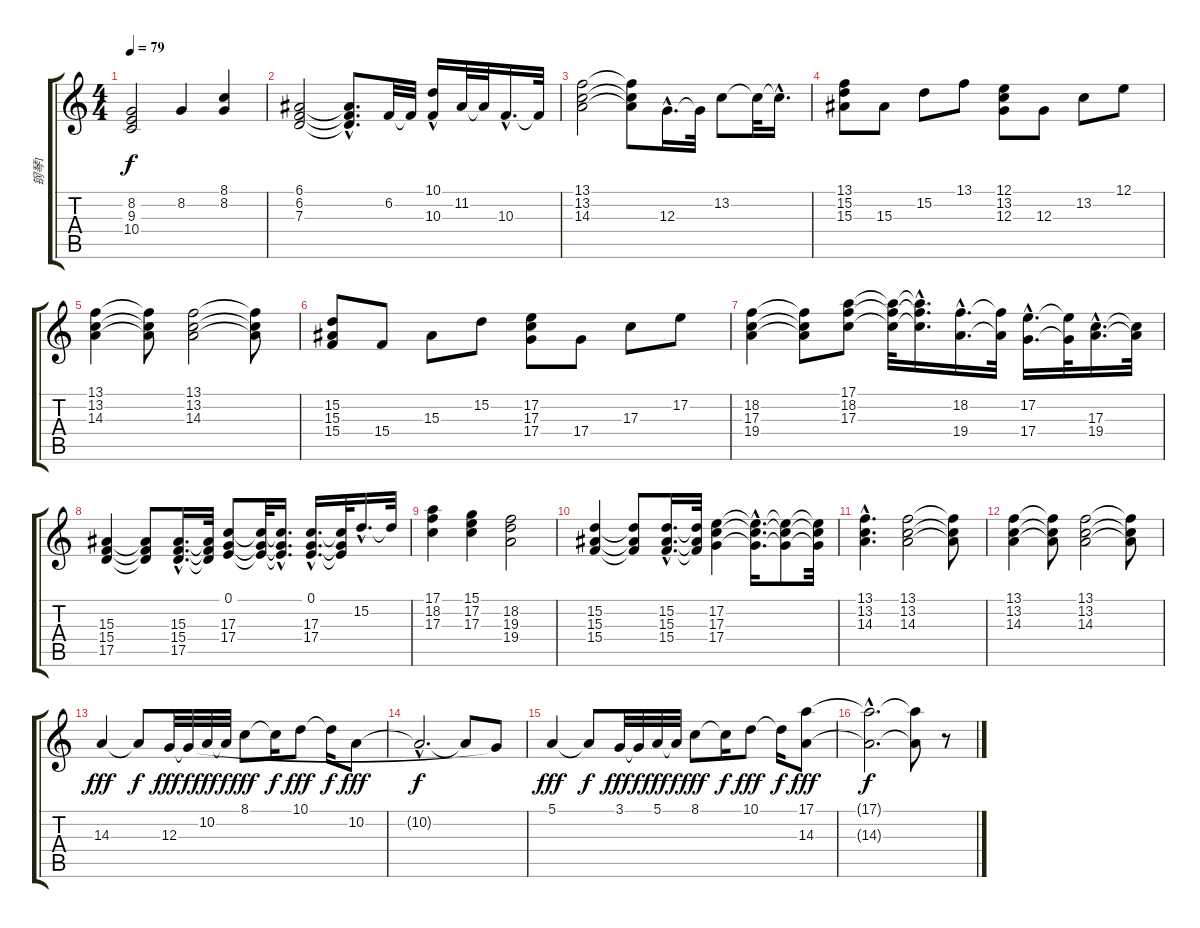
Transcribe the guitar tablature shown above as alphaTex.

\track ("钢琴1" "钢琴1") {instrument electricgrandpiano}
\staff {score tabs}
\tuning (E4 B3 G3 D3 A2 E2) {hide}
\ts (4 4)
\tempo 79
\clef g2
\ks c
(8.2 9.3 10.4).2{dy f} 8.2.4 (8.1 8.2).4 |
(6.1 6.2 7.3).2 (6.1{hac t} 6.2{hac t} 7.3{hac t}).8{d} 6.2.32 6.2{t}.32 (10.1{hac} 10.3).16 11.2.32 11.2{t}.32 10.3{hac}.16{d} 10.3{t}.32 |
(13.1 13.2 14.3).2 (13.1{t} 13.2{t} 14.3{t}).8 12.3{hac}.16{d} 12.3{t}.32 13.2.8 13.2{t}.32 13.2{hac t}.16{d} |
(13.1 15.2 15.3).8 15.3.8 15.2.8 13.1.8 (12.1 13.2 12.3).8 12.3.8 13.2.8 12.1.8 |
(13.1 13.2 14.3).4 (13.1{t} 13.2{t} 14.3{t}).8 (13.1 13.2 14.3).2 (13.1{t} 13.2{t} 14.3{t}).8 |
(15.2 15.3 15.4).8 15.4.8 15.3.8 15.2.8 (17.2 17.3 17.4).8 17.4.8 17.3.8 17.2.8 |
(18.2 17.3 19.4).4 (18.2{t} 17.3{t} 19.4{t}).8 (17.1 18.2 17.3).8 (17.1{t} 18.2{t} 17.3{t}).32 (17.1{hac t} 18.2{hac t} 17.3{hac t}).16{d} (18.2{hac} 19.4{hac}).16{d} (18.2{t} 19.4{t}).32 (17.2{hac} 17.4{hac}).16{d} (17.2{t} 17.4{t}).32 (17.3{hac} 19.4{hac}).16{d} (17.3{t} 19.4{t}).32 |
(15.3 15.4 17.5).4 (15.3{t} 15.4{t} 17.5{t}).8 (15.3{hac} 15.4{hac} 17.5{hac}).16{d} (15.3{t} 15.4{t} 17.5{t}).32 (0.1 17.3 17.4).8 (0.1{t} 17.3{t} 17.4{t}).32 (0.1{hac t} 17.3{hac t} 17.4{hac t}).16{d} (0.1{hac} 17.3{hac} 17.4{hac}).16{d} (0.1{t} 17.3{t} 17.4{t}).32 15.2{hac}.16{d} 15.2{t}.32 |
(17.1 18.2 17.3).4 (15.1 17.2 17.3).4 (18.2 19.3 19.4).2 |
(15.2 15.3 15.4).4 (15.2{t} 15.3{t} 15.4{t}).8 (15.2{hac} 15.3{hac} 15.4{hac}).16{d} (15.2{t} 15.3{t} 15.4{t}).32 (17.2 17.3 17.4).4 (17.2{hac t} 17.3{hac t} 17.4{hac t}).16{d} (17.2{t} 17.3{t} 17.4{t}).8 (17.2{t} 17.3{t} 17.4{t}).32 |
(13.1{hac} 13.2{hac} 14.3{hac}).4{d} (13.1 13.2 14.3).2 (13.1{t} 13.2{t} 14.3{t}).8 |
(13.1 13.2 14.3).4 (13.1{t} 13.2{t} 14.3{t}).8 (13.1 13.2 14.3).2 (13.1{t} 13.2{t} 14.3{t}).8 |
14.3.4{dy fff volume 10} 14.3{t}.8{dy f} 12.3.32{dy fff} 12.3{t}.32{dy f} 10.2.32{dy fff} 10.2{t}.32{dy f} 8.1.8{dy fff} 8.1{t}.16{dy f} 10.1.8{dy fff} 10.1{t}.16{dy f} 10.2.8{dy fff} |
10.2{hac t}.2{d dy f} 10.2{t}.8 12.3{t}.8 |
5.1.4{dy fff} 5.1{t}.8{dy f} 3.1.32{dy fff} 3.1{t}.32{dy f} 5.1.32{dy fff} 5.1{t}.32{dy f} 8.1.8{dy fff} 8.1{t}.16{dy f} 10.1.8{dy fff} 10.1{t}.16{dy f} (17.1 14.3).8{dy fff} |
(17.1{hac t} 14.3{hac t}).2{d dy f} (17.1{t} 14.3{t}).8 r.8
